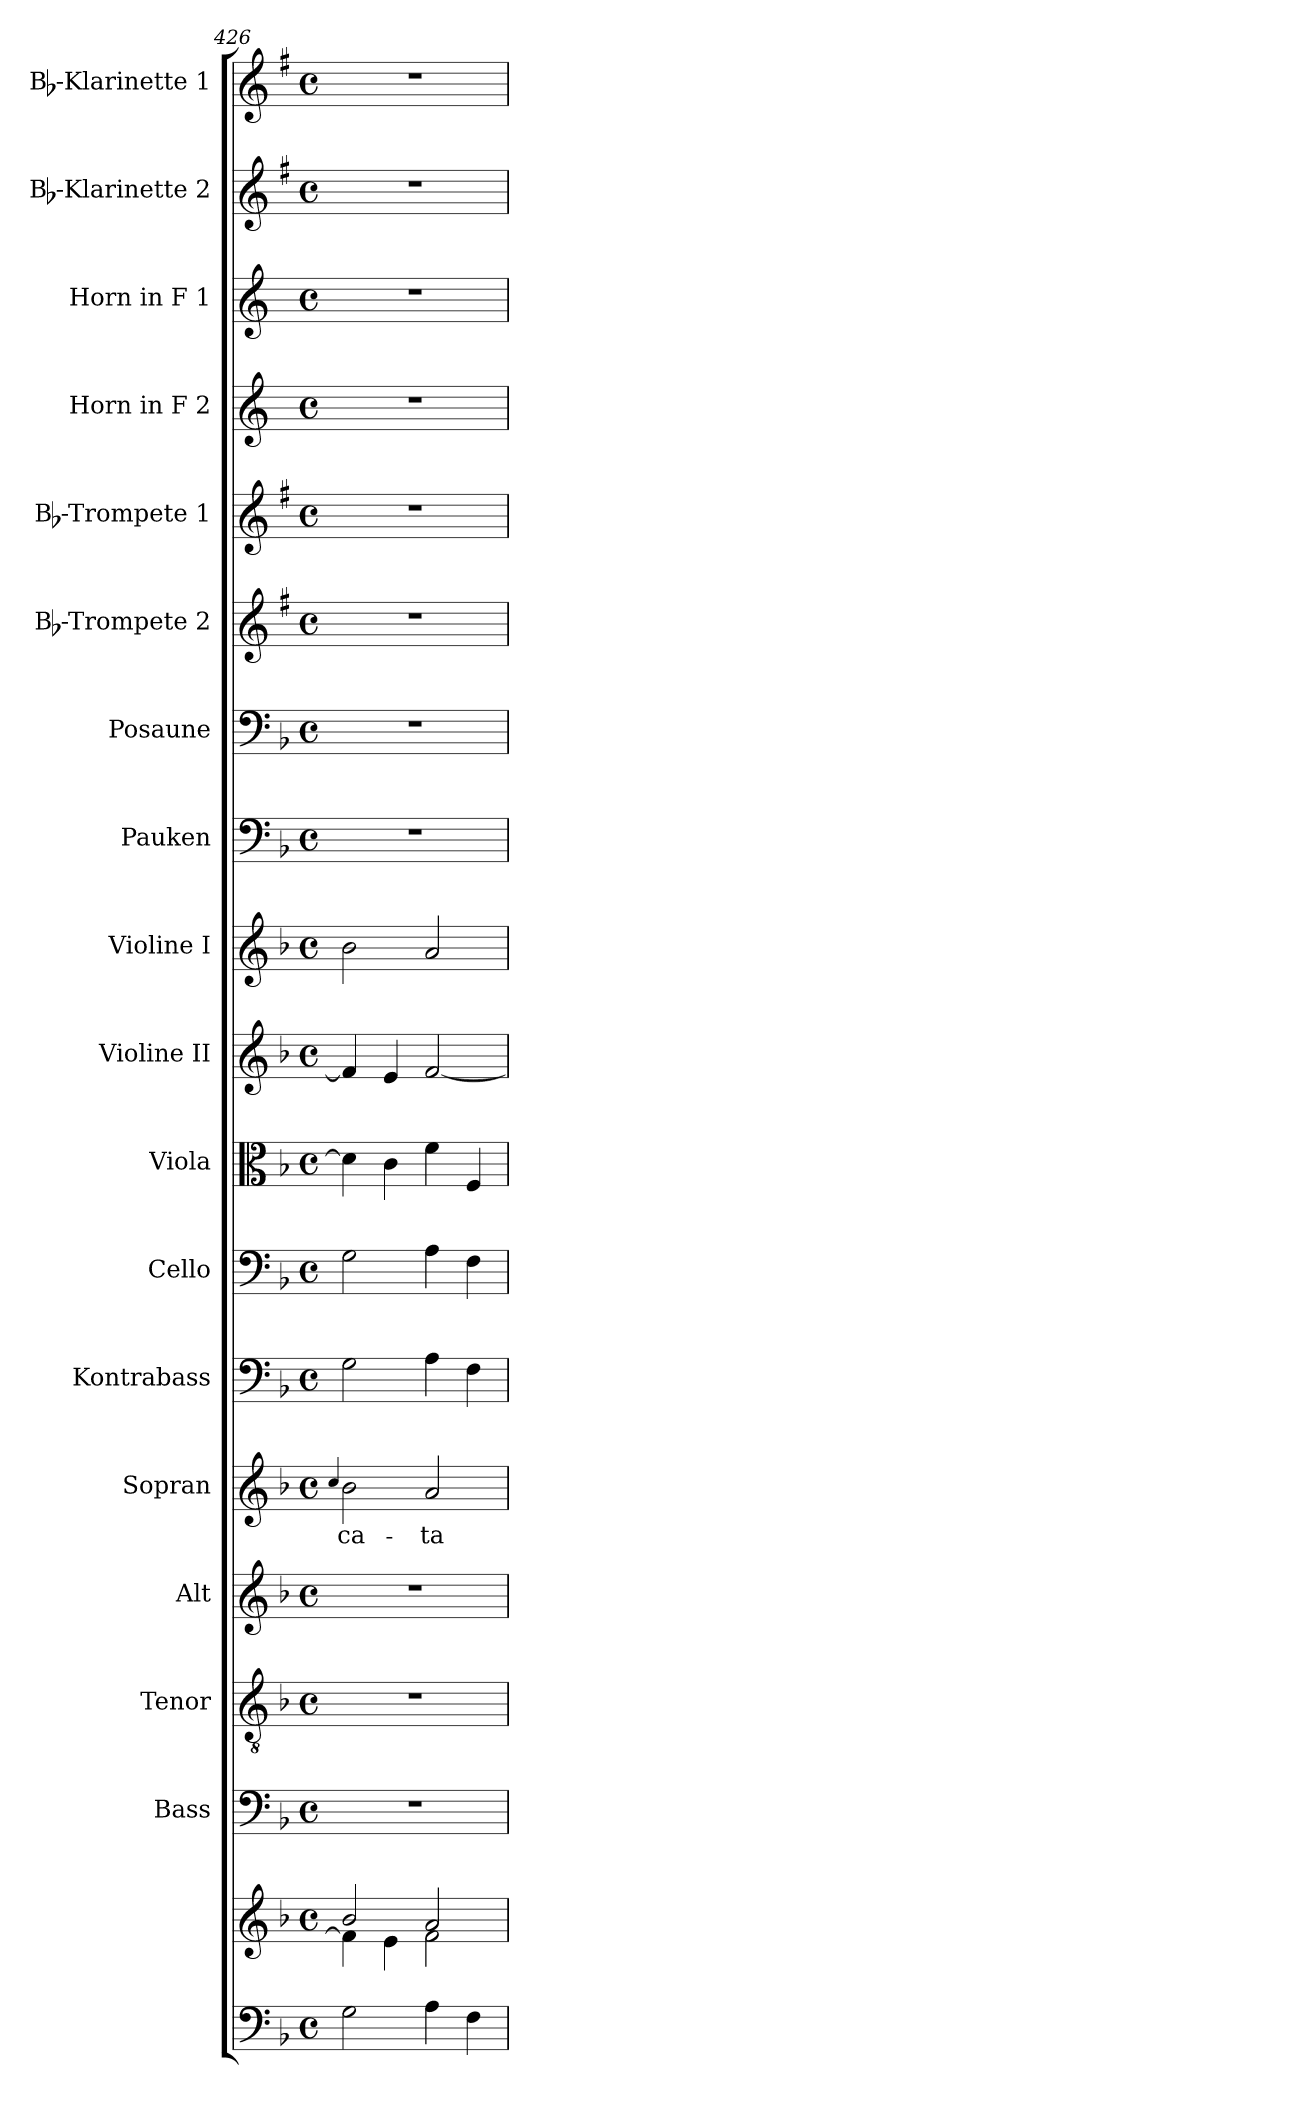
**kern	**kern	**kern	**kern	**kern	**kern	**text	**kern	**kern	**kern	**kern	**kern	**kern	**kern	**kern	**kern	**kern	**kern	**kern	**kern
*part18	*part18	*part17	*part16	*part15	*part14	*part14	*part13	*part12	*part11	*part10	*part9	*part8	*part7	*part6	*part5	*part4	*part3	*part2	*part1
*staff19	*staff18	*staff17	*staff16	*staff15	*staff14	*staff14	*staff13	*staff12	*staff11	*staff10	*staff9	*staff8	*staff7	*staff6	*staff5	*staff4	*staff3	*staff2	*staff1
*	*	*I"Bass	*I"Tenor	*I"Alt	*I"Sopran	*	*I"Kontrabass	*I"Cello	*I"Viola	*I"Violine II	*I"Violine I	*I"Pauken	*I"Posaune	*I"Bb-Trompete 2	*I"Bb-Trompete 1	*I"Horn in F 2	*I"Horn in F 1	*I"Bb-Klarinette 2	*I"Bb-Klarinette 1
*	*	*I'B.	*I'T.	*I'A.	*I'S.	*	*I'Kb.	*	*I'Vla.	*I'Vl. II	*I'Vl. I	*I'Pk.	*I'Pos.	*I'Bb Trp. 2	*I'Bb Trp. 1	*	*	*I'Bb Kl. 2	*I'Bb Kl. 1
*clefF4	*clefG2	*clefF4	*clefGv2	*clefG2	*clefG2	*	*clefF4	*clefF4	*clefC3	*clefG2	*clefG2	*clefF4	*clefF4	*clefG2	*clefG2	*clefG2	*clefG2	*clefG2	*clefG2
*	*	*	*	*	*	*	*ITrd7c12	*	*	*	*	*	*	*ITrd1c2	*ITrd1c2	*ITrd4c7	*ITrd4c7	*ITrd1c2	*ITrd1c2
*k[b-]	*k[b-]	*k[b-]	*k[b-]	*k[b-]	*k[b-]	*	*k[b-]	*k[b-]	*k[b-]	*k[b-]	*k[b-]	*k[b-]	*k[b-]	*k[b-]	*k[b-]	*k[b-]	*k[b-]	*k[b-]	*k[b-]
*F:	*F:	*F:	*F:	*F:	*F:	*	*F:	*F:	*F:	*F:	*F:	*F:	*F:	*F:	*F:	*F:	*F:	*F:	*F:
*M4/4	*M4/4	*M4/4	*M4/4	*M4/4	*M4/4	*	*M4/4	*M4/4	*M4/4	*M4/4	*M4/4	*M4/4	*M4/4	*M4/4	*M4/4	*M4/4	*M4/4	*M4/4	*M4/4
*met(c)	*met(c)	*met(c)	*met(c)	*met(c)	*met(c)	*	*met(c)	*met(c)	*met(c)	*met(c)	*met(c)	*met(c)	*met(c)	*met(c)	*met(c)	*met(c)	*met(c)	*met(c)	*met(c)
=426	=426	=426	=426	=426	=426	=426	=426	=426	=426	=426	=426	=426	=426	=426	=426	=426	=426	=426	=426
.	.	.	.	.	4qqcc/	.	.	.	.	.	.	.	.	.	.	.	.	.	.
*	*^	*	*	*	*	*	*	*	*	*	*	*	*	*	*	*	*	*	*
!	!	!	!	!	!	!	!LO:LY:b	!	!	!	!	!	!	!	!	!	!	!	!	!
2G\	2b-/	4f\]	1r	1r	1r	2b-\	-ca-	2GG\	2G\	4d\]	4f/]	2b-\	1r	1r	1r	1r	1r	1r	1r	1r
.	.	4e\	.	.	.	.	.	.	.	4c\	4e/	.	.	.	.	.	.	.	.	.
!	!	!	!	!	!	!	!LO:LY:b	!	!	!	!	!	!	!	!	!	!	!	!	!
4A\	2a/	2f\	.	.	.	2a/	-ta	4AA\	4A\	4f\	[2f/	2a/	.	.	.	.	.	.	.	.
4F\	.	.	.	.	.	.	.	4FF\	4F\	4F/	.	.	.	.	.	.	.	.	.	.
*	*v	*v	*	*	*	*	*	*	*	*	*	*	*	*	*	*	*	*	*	*
=	=	=	=	=	=	=	=	=	=	=	=	=	=	=	=	=	=	=	=
*-	*-	*-	*-	*-	*-	*-	*-	*-	*-	*-	*-	*-	*-	*-	*-	*-	*-	*-	*-
